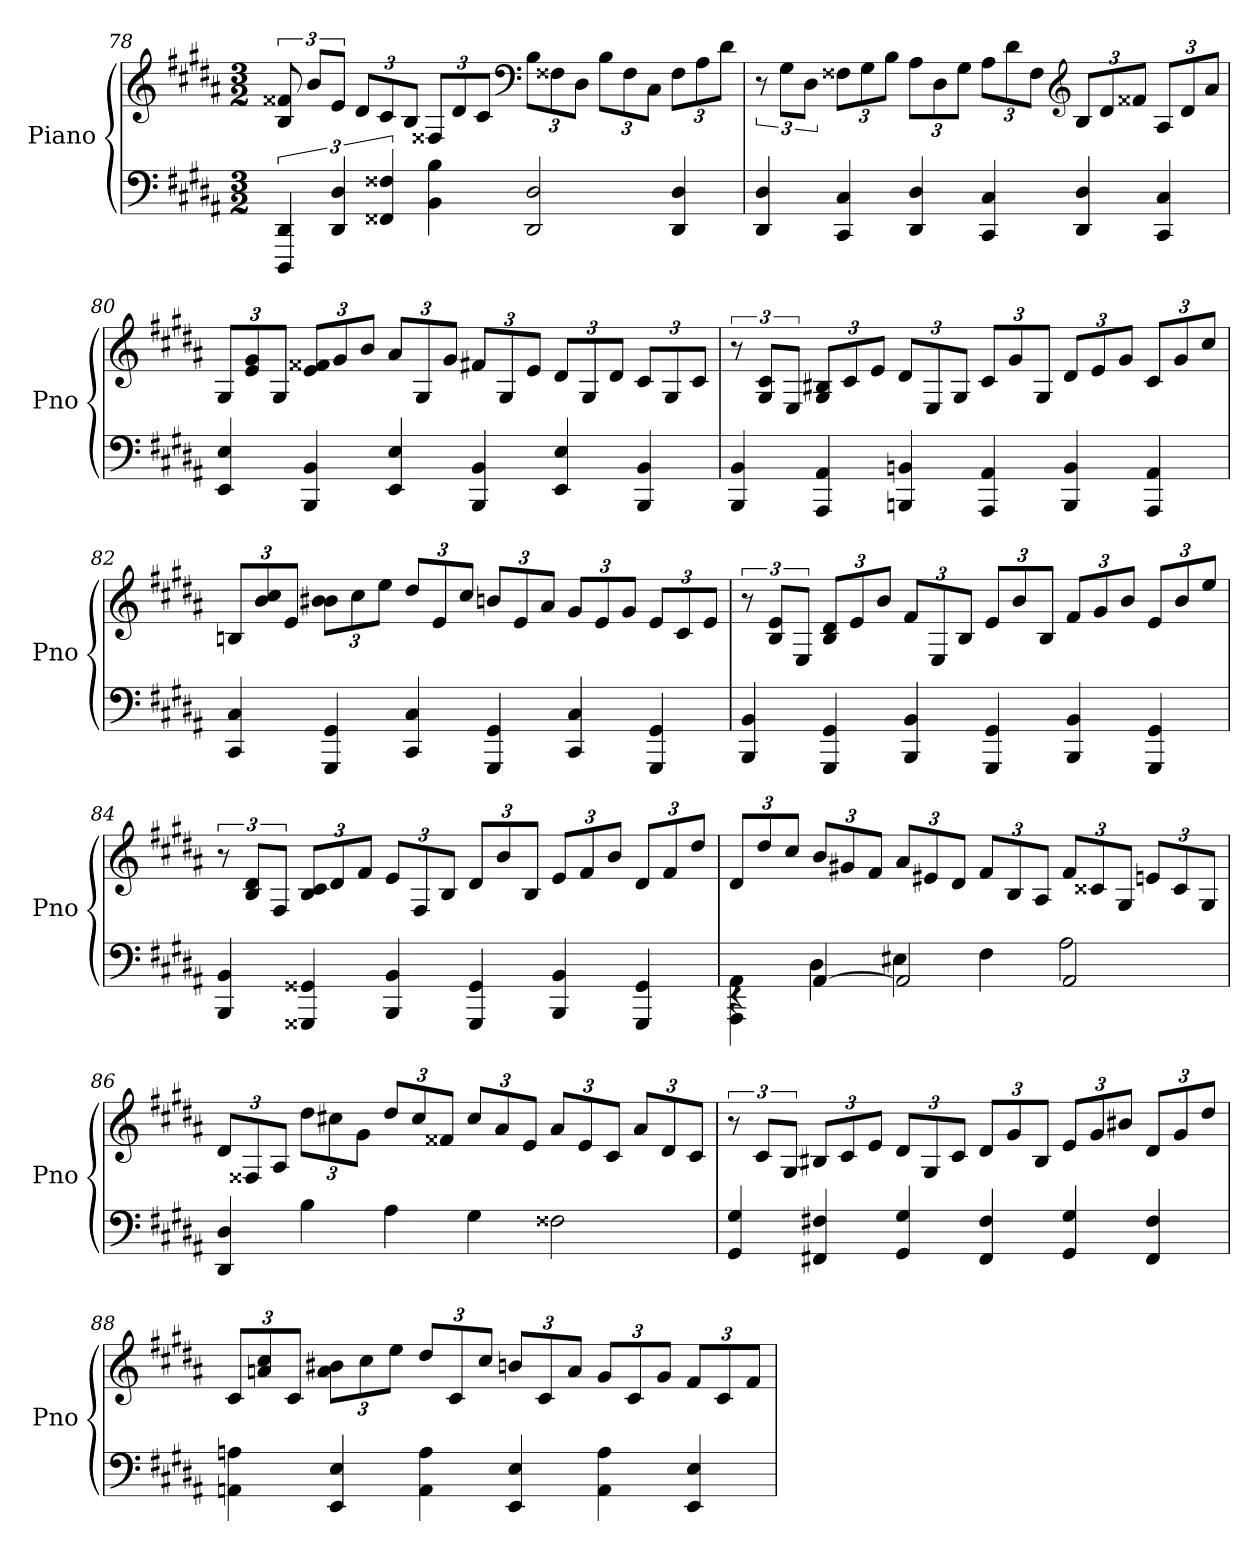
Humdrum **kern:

**kern	**kern
*part1	*part1
*staff2	*staff1
*I"Piano	*
*I'Pno	*
*clefF4	*clefG2
*k[f#c#g#d#a#]	*k[f#c#g#d#a#]
*M3/2	*M3/2
=78	=78
6DDD# 6DD#	12B 12f##X
.	12bL
6DD# 6D#	12eJ
.	12d#L
6FF##X 6F##X	12c#
.	12BJ
4BB 4B	12F##XL
.	12d#
.	12c#J
*	*clefF4
2DD# 2D#	12BL
.	12F##X
.	12D#J
.	12BL
.	12F##
.	12C#J
4DD# 4D#	12F##L
.	12A#
.	12d#J
=79	=79
4DD# 4D#	12r
.	12G#L
.	12D#J
4CC# 4C#	12F##XL
.	12G#
.	12BJ
4DD# 4D#	12A#L
.	12D#
.	12G#J
4CC# 4C#	12A#L
.	12d#
.	12F##J
*	*clefG2
4DD# 4D#	12BL
.	12d#
.	12f##XJ
4CC# 4C#	12A#L
.	12d#
.	12a#J
=80	=80
4EE 4E	12G#L
.	12e 12g#
.	12G#J
4BBB 4BB	12e 12f##XL
.	12g#
.	12bJ
4EE 4E	12a#L
.	12G#
.	12g#J
4BBB 4BB	12f#XL
.	12G#
.	12eJ
4EE 4E	12d#L
.	12G#
.	12d#J
4BBB 4BB	12c#L
.	12G#
.	12c#J
=81	=81
4BBB 4BB	12r
.	12G# 12c#L
.	12EJ
4AAA# 4AA#	12G# 12B#XL
.	12c#
.	12eJ
4BBBn 4BBn	12d#L
.	12E
.	12G#J
4AAA# 4AA#	12c#L
.	12g#
.	12G#J
4BBB 4BB	12d#L
.	12e
.	12g#J
4AAA# 4AA#	12c#L
.	12g#
.	12cc#J
=82	=82
4CC# 4C#	12BnL
.	12b 12cc#
.	12eJ
4GGG# 4GG#	12b 12b#XL
.	12cc#
.	12eeJ
4CC# 4C#	12dd#L
.	12e
.	12cc#J
4GGG# 4GG#	12bnL
.	12e
.	12a#J
4CC# 4C#	12g#L
.	12e
.	12g#J
4GGG# 4GG#	12eL
.	12c#
.	12eJ
=83	=83
4BBB 4BB	12r
.	12B 12eL
.	12EJ
4GGG# 4GG#	12B 12d#L
.	12e
.	12bJ
4BBB 4BB	12f#L
.	12E
.	12BJ
4GGG# 4GG#	12eL
.	12b
.	12BJ
4BBB 4BB	12f#L
.	12g#
.	12bJ
4GGG# 4GG#	12eL
.	12b
.	12eeJ
=84	=84
4BBB 4BB	12r
.	12B 12d#L
.	12F#J
4GGG##X 4GG##X	12B 12c#L
.	12d#
.	12f#J
4BBB 4BB	12eL
.	12F#
.	12BJ
4GGG## 4GG##	12d#L
.	12b
.	12BJ
4BBB 4BB	12eL
.	12f#
.	12bJ
4GGG## 4GG##	12d#L
.	12f#
.	12dd#J
=85	=85
*^	*
4rEE	4AAA# 4AA#	12d#L
.	.	12dd#
.	.	12cc#J
[4AA#	4D#	12bL
.	.	12g#X
.	.	12f#J
2AA#]	4E#X	12a#L
.	.	12e#X
.	.	12d#J
.	4F#	12f#L
.	.	12B
.	.	12A#J
2AA#	2A#	12f#L
.	.	12c##X
.	.	12G#J
.	.	12enL
.	.	12c##
.	.	12G#J
*v	*v	*
=86	=86
4DD# 4D#	12d#L
.	12F##X
.	12A#J
4B	12dd#L
.	12cc#X
.	12g#J
4A#	12dd#L
.	12cc#
.	12f##XJ
4G#	12cc#L
.	12a#
.	12eJ
2F##X	12a#L
.	12e
.	12c#J
.	12a#L
.	12d#
.	12c#J
=87	=87
4GG# 4G#	12r
.	12c#L
.	12G#J
4FF#X 4F#X	12B#XL
.	12c#
.	12eJ
4GG# 4G#	12d#L
.	12G#
.	12c#J
4FF# 4F#	12d#L
.	12g#
.	12B#J
4GG# 4G#	12eL
.	12g#
.	12b#XJ
4FF# 4F#	12d#L
.	12g#
.	12dd#J
=88	=88
4AAn 4An	12c#L
.	12an 12cc#
.	12c#J
4EE 4E	12a 12b#XL
.	12cc#
.	12eeJ
4AA 4A	12dd#L
.	12c#
.	12cc#J
4EE 4E	12bnL
.	12c#
.	12aJ
4AA 4A	12g#L
.	12c#
.	12g#J
4EE 4E	12f#L
.	12c#
.	12f#J
=	=
*-	*-
